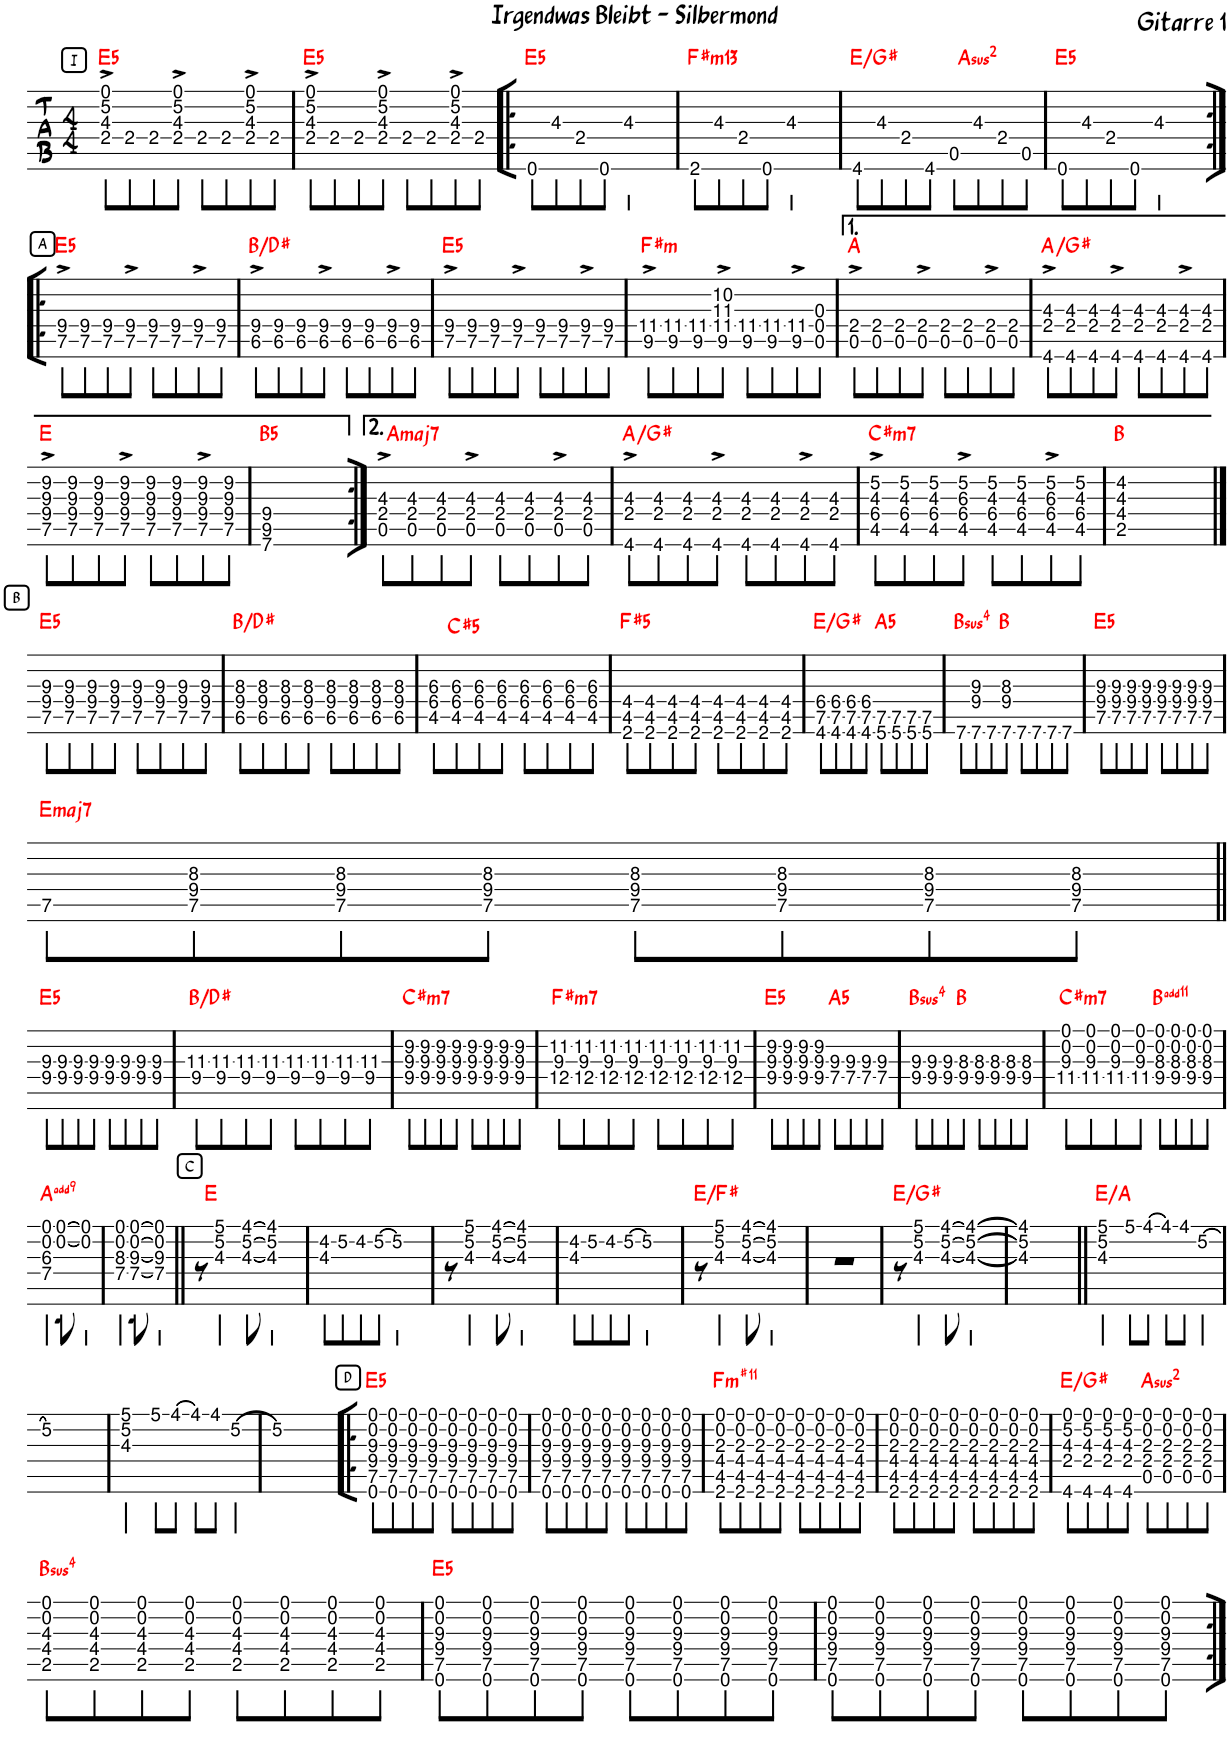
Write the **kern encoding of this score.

**kern	**harte
*part1	*part1
*staff1	*
*I"Elektrische Gitarre	*
*I'E-Git.	*
*stria6	*
*	*
*k[]	*
*M4/4	*
!!LO:REH:place=s1:a:B:rj:fs=7:t=I
=1	=1
!	!LO:H:kt=5
8E\^ 8B\^ 8e\^ 8e\^L	E:(1,5)
8E\	.
8E\	.
8E\^ 8B\^ 8e\^ 8e\^J	.
8E\L	.
8E\	.
8E\^ 8B\^ 8e\^ 8e\^	.
8E\J	.
=2	=2
!	!LO:H:kt=5
8E\^ 8B\^ 8e\^ 8e\^L	E:(1,5)
8E\	.
8E\	.
8E\^ 8B\^ 8e\^ 8e\^J	.
8E\L	.
8E\	.
8E\^ 8B\^ 8e\^ 8e\^	.
8E\J	.
=3!|:	=3!|:
!	!LO:H:kt=5
8EE\L	E:(1,5)
8B\	.
8E\	.
8EE\J	.
2B\	.
=4	=4
!	!LO:H:kt=m13
8FF#\L	F#:min9(11,13)
8B\	.
8E\	.
8EE\J	.
2B\	.
=5	=5
8GG#\L	E:maj/3
8B\	.
8E\	.
8AA-\J	.
!	!LO:H:kt=2
8AA\L	A:(1,2,5)
8B\	.
8E\	.
8AA\J	.
=6	=6
!	!LO:H:kt=5
8EE\L	E:(1,5)
8B\	.
8E\	.
8EE\J	.
2B\	.
!!LO:LB:g=z
!!LO:REH:place=s1:a:B:rj:fs=7:t=A
=7:|!|:	=7:|!|:
!	!LO:H:kt=5
8E\^ 8B\^L	E:(1,5)
8E\ 8B\	.
8E\ 8B\	.
8E\^ 8B\^J	.
8E\ 8B\L	.
8E\ 8B\	.
8E\^ 8B\^	.
8E\ 8B\J	.
=8	=8
8E-\^ 8B\^L	B:maj/3
8E-\ 8B\	.
8E-\ 8B\	.
8E-\^ 8B\^J	.
8E-\ 8B\L	.
8E-\ 8B\	.
8E-\^ 8B\^	.
8E-\ 8B\J	.
=9	=9
!	!LO:H:kt=5
8E\^ 8B\^L	E:(1,5)
8E\ 8B\	.
8E\ 8B\	.
8E\^ 8B\^J	.
8E\ 8B\L	.
8E\ 8B\	.
8E\^ 8B\^	.
8E\ 8B\J	.
=10	=10
!	!LO:H:kt=m
8F#\^ 8c#\^L	F#:min
8F#\ 8c#\	.
8F#\ 8c#\	.
8F#\^ 8c#\^ 8f#\^ 8a\^J	.
8F#\ 8c#\L	.
8F#\ 8c#\	.
8F#\^ 8c#\^	.
8AA\ 8D\ 8G\J	.
=11	=11
8AA\^ 8E\^L	A:maj
8AA\ 8E\	.
8AA\ 8E\	.
8AA\^ 8E\^J	.
8AA\ 8E\L	.
8AA\ 8E\	.
8AA\^ 8E\^	.
8AA\ 8E\J	.
=12	=12
8GG#\^ 8E\^ 8B\^L	A:maj/7
8GG#\ 8E\ 8B\	.
8GG#\ 8E\ 8B\	.
8GG#\^ 8E\^ 8B\^J	.
8GG#\ 8E\ 8B\L	.
8GG#\ 8E\ 8B\	.
8GG#\^ 8E\^ 8B\^	.
8GG#\ 8E\ 8B\J	.
!!LO:LB:g=z
=13	=13
8E\^ 8B\^ 8e\^ 8g#\^L	E:maj
8E\ 8B\ 8e\ 8g#\	.
8E\ 8B\ 8e\ 8g#\	.
8E\^ 8B\^ 8e\^ 8g#\^J	.
8E\ 8B\ 8e\ 8g#\L	.
8E\ 8B\ 8e\ 8g#\	.
8E\^ 8B\^ 8e\^ 8g#\^	.
8E\ 8B\ 8e\ 8g#\J	.
=14	=14
!	!LO:H:kt=5
1BB 1F# 1B	B:(1,5)
=15:|!	=15:|!
!	!LO:H:kt=maj7
8AA\^ 8E\^ 8B\^L	A:maj7
8AA\ 8E\ 8B\	.
8AA\ 8E\ 8B\	.
8AA\^ 8E\^ 8B\^J	.
8AA\ 8E\ 8B\L	.
8AA\ 8E\ 8B\	.
8AA\^ 8E\^ 8B\^	.
8AA\ 8E\ 8B\J	.
=16	=16
8GG#\^ 8E\^ 8B\^L	A:maj/7
8GG#\ 8E\ 8B\	.
8GG#\ 8E\ 8B\	.
8GG#\^ 8E\^ 8B\^J	.
8GG#\ 8E\ 8B\L	.
8GG#\ 8E\ 8B\	.
8GG#\^ 8E\^ 8B\^	.
8GG#\ 8E\ 8B\J	.
=17	=17
!	!LO:H:kt=m7
8D-\^ 8A-\^ 8B\^ 8e\^L	C#:min7
8D-\ 8A-\ 8B\ 8e\	.
8D-\ 8G#\ 8B\ 8e\	.
8D-\^ 8A-\^ 8d-\^ 8e\^J	.
8D-\ 8A-\ 8B\ 8e\L	.
8D-\ 8A-\ 8B\ 8e\	.
8D-\^ 8A-\^ 8d-\^ 8e\^	.
8D-\ 8A-\ 8B\ 8e\J	.
=18	=18
1BB 1F# 1B 1e-	B:maj
!!LO:LB:g=z
!!LO:REH:place=s1:a:B:rj:fs=7:t=B
==19	==19
!	!LO:H:kt=5
8E\ 8B\ 8e\L	E:(1,5)
8E\ 8B\ 8e\	.
8E\ 8B\ 8e\	.
8E\ 8B\ 8e\J	.
8E\ 8B\ 8e\L	.
8E\ 8B\ 8e\	.
8E\ 8B\ 8e\	.
8E\ 8B\ 8e\J	.
=20	=20
8E-\ 8B\ 8e-\L	B:maj/3
8E-\ 8B\ 8e-\	.
8E-\ 8B\ 8e-\	.
8E-\ 8B\ 8e-\J	.
8E-\ 8B\ 8e-\L	.
8E-\ 8B\ 8e-\	.
8E-\ 8B\ 8e-\	.
8E-\ 8B\ 8e-\J	.
=21	=21
!	!LO:H:kt=5
8D-\ 8A-\ 8c#\L	C#:(1,5)
8D-\ 8A-\ 8c#\	.
8D-\ 8A-\ 8c#\	.
8D-\ 8A-\ 8c#\J	.
8D-\ 8A-\ 8c#\L	.
8D-\ 8A-\ 8c#\	.
8D-\ 8A-\ 8c#\	.
8D-\ 8A-\ 8c#\J	.
=22	=22
!	!LO:H:kt=5
8GG-\ 8D-\ 8G-\L	F#:(1,5)
8GG-\ 8D-\ 8G-\	.
8GG-\ 8D-\ 8G-\	.
8GG-\ 8D-\ 8G-\J	.
8GG-\ 8D-\ 8G-\L	.
8GG-\ 8D-\ 8G-\	.
8GG-\ 8D-\ 8G-\	.
8GG-\ 8D-\ 8F#\J	.
=23	=23
8GG#\ 8E\ 8G#\L	E:maj/3
8GG#\ 8E\ 8G#\	.
8GG#\ 8E\ 8G#\	.
8GG#\ 8E\ 8G#\J	.
!	!LO:H:kt=5
8AA\ 8E\L	A:(1,5)
8AA\ 8E\	.
8AA\ 8E\	.
8AA\ 8E\J	.
=24	=24
!	!LO:H:kt=4
8BB\L	B:sus4
8BB\ 8B\ 8e\	.
8BB\	.
8BB\ 8B\ 8e-\J	B:maj
8BB\L	.
8BB\	.
8BB\	.
8BB\J	.
=25	=25
!	!LO:H:kt=5
8E\ 8B\ 8e\L	E:(1,5)
8E\ 8B\ 8e\	.
8E\ 8B\ 8e\	.
8E\ 8B\ 8e\J	.
8E\ 8B\ 8e\L	.
8E\ 8B\ 8e\	.
8E\ 8B\ 8e\	.
8E\ 8B\ 8e\J	.
!!LO:LB:g=z
=26	=26
!	!LO:H:kt=maj7
8E\L	E:maj7
8E\ 8B\ 8e-\	.
8E\ 8B\ 8e-\	.
8E\ 8B\ 8e-\J	.
8E\ 8B\ 8e-\L	.
8E\ 8B\ 8e-\	.
8E\ 8B\ 8e-\	.
8E\ 8B\ 8e-\J	.
!!LO:LB:g=z
=27||	=27||
!	!LO:H:kt=5
8B\ 8e\L	E:(1,5)
8B\ 8e\	.
8B\ 8e\	.
8B\ 8e\J	.
8B\ 8e\L	.
8B\ 8e\	.
8B\ 8e\	.
8B\ 8e\J	.
=28	=28
8B\ 8f#\L	B:maj/3
8B\ 8f#\	.
8B\ 8f#\	.
8B\ 8f#\J	.
8B\ 8f#\L	.
8B\ 8f#\	.
8B\ 8f#\	.
8B\ 8f#\J	.
=29	=29
!	!LO:H:kt=m7
8B\ 8e\ 8g#\L	C#:min7
8B\ 8e\ 8g#\	.
8B\ 8e\ 8g#\	.
8B\ 8e\ 8g#\J	.
8B\ 8e\ 8g#\L	.
8B\ 8e\ 8g#\	.
8B\ 8e\ 8g#\	.
8B\ 8e\ 8g#\J	.
=30	=30
!	!LO:H:kt=m7
8d\ 8e\ 8b-\L	F#:min7
8d\ 8e\ 8b-\	.
8d\ 8e\ 8b-\	.
8d\ 8e\ 8b-\J	.
8d\ 8e\ 8b-\L	.
8d\ 8e\ 8b-\	.
8d\ 8e\ 8b-\	.
8d\ 8e\ 8b-\J	.
=31	=31
!	!LO:H:kt=5
8B\ 8e\ 8g#\L	E:(1,5)
8B\ 8e\ 8g#\	.
8B\ 8e\ 8g#\	.
8B\ 8e\ 8g#\J	.
!	!LO:H:kt=5
8A\ 8e\L	A:(1,5)
8A\ 8e\	.
8A\ 8e\	.
8A\ 8e\J	.
=32	=32
!	!LO:H:kt=4
8B\ 8e\L	B:sus4
8B\ 8e\	.
8B\ 8e\	.
8B\ 8e-\J	B:maj
8B\ 8e-\L	.
8B\ 8e-\	.
8B\ 8e-\	.
8B\ 8e-\J	.
=33	=33
!	!LO:H:kt=m7
8c#\ 8e\ 8B\ 8e\L	C#:min7
8c#\ 8e\ 8B\ 8e\	.
8c#\ 8e\ 8B\ 8e\	.
8c#\ 8e\ 8B\ 8e\J	.
8B\ 8e-\ 8B\ 8e\L	B:maj(11)
8B\ 8e-\ 8B\ 8e\	.
8B\ 8e-\ 8B\ 8e\	.
8B\ 8e-\ 8B\ 8e\J	.
!!LO:LB:g=z
=34	=34
4.A\ 4.c#\ 4.B\ 4.e\	A:maj(9)
[8B\ [8e\	.
2B\] 2e\]	.
=35	=35
4.A\ 4.e-\ 4.B\ 4.e\	.
[8A\ [8e\ [8B\ [8e\	.
2A\] 2e\] 2B\] 2e\]	.
!!LO:REH:place=s1:a:B:rj:fs=7:t=C
=36||	=36||
8r	E:maj
4B\ 4e\ 4a\	.
[8B\ [8e\ [8g#\	.
2B\] 2e\] 2g#\]	.
=37	=37
8B\ 8e-\L	.
8e\	.
8e-\	.
[8e\J	.
2e\]	.
=38	=38
8r	.
4B\ 4e\ 4a\	.
[8B\ [8e\ [8g#\	.
2B\] 2e\] 2g#\]	.
=39	=39
8B\ 8e-\L	.
8e\	.
8e-\	.
[8e\J	.
2e\]	.
=40	=40
8r	E:maj/2
4B\ 4e\ 4a\	.
[8B\ [8e\ [8g#\	.
2B\] 2e\] 2g#\]	.
=41	=41
1r	.
=42	=42
8r	E:maj/3
4B\ 4e\ 4a\	.
[8B\ [8e\ [8g#\	.
2B\_ 2e\_ 2g#\_	.
=43	=43
1B] 1e] 1g#]	.
=44||	=44||
4B\ 4e\ 4a\	E:maj/4
8a\L	.
[8g#\J	.
8g#\L]	.
8g#\J	.
[4e\	.
!!LO:LB:g=z
=45	=45
1e]	.
=46	=46
4B\ 4e\ 4a\	.
8a\L	.
[8g#\J	.
8g#\L]	.
8g#\J	.
[4e\	.
=47	=47
1e]	.
!!LO:REH:place=s1:a:B:rj:fs=7:t=D
=48|!:	=48|!:
!	!LO:H:kt=5
8EE\ 8E\ 8B\ 8e\ 8B\ 8e\L	E:(1,5)
8EE\ 8E\ 8B\ 8e\ 8B\ 8e\	.
8EE\ 8E\ 8B\ 8e\ 8B\ 8e\	.
8EE\ 8E\ 8B\ 8e\ 8B\ 8e\J	.
8EE\ 8E\ 8B\ 8e\ 8B\ 8e\L	.
8EE\ 8E\ 8B\ 8e\ 8B\ 8e\	.
8EE\ 8E\ 8B\ 8e\ 8B\ 8e\	.
8EE\ 8E\ 8B\ 8e\ 8B\ 8e\J	.
=49	=49
8EE\ 8E\ 8B\ 8e\ 8B\ 8e\L	.
8EE\ 8E\ 8B\ 8e\ 8B\ 8e\	.
8EE\ 8E\ 8B\ 8e\ 8B\ 8e\	.
8EE\ 8E\ 8B\ 8e\ 8B\ 8e\J	.
8EE\ 8E\ 8B\ 8e\ 8B\ 8e\L	.
8EE\ 8E\ 8B\ 8e\ 8B\ 8e\	.
8EE\ 8E\ 8B\ 8e\ 8B\ 8e\	.
8EE\ 8E\ 8B\ 8e\ 8B\ 8e\J	.
=50	=50
!	!LO:H:kt=m
8FF#\ 8C#\ 8F#\ 8A\ 8B\ 8e\L	F:min(#11)
8FF#\ 8C#\ 8F#\ 8A\ 8B\ 8e\	.
8FF#\ 8C#\ 8F#\ 8A\ 8B\ 8e\	.
8FF#\ 8C#\ 8F#\ 8A\ 8B\ 8e\J	.
8FF#\ 8C#\ 8F#\ 8A\ 8B\ 8e\L	.
8FF#\ 8C#\ 8F#\ 8A\ 8B\ 8e\	.
8FF#\ 8C#\ 8F#\ 8A\ 8B\ 8e\	.
8FF#\ 8C#\ 8F#\ 8A\ 8B\ 8e\J	.
=51	=51
8FF#\ 8C#\ 8F#\ 8A\ 8B\ 8e\L	.
8FF#\ 8C#\ 8F#\ 8A\ 8B\ 8e\	.
8FF#\ 8C#\ 8F#\ 8A\ 8B\ 8e\	.
8FF#\ 8C#\ 8F#\ 8A\ 8B\ 8e\J	.
8FF#\ 8C#\ 8F#\ 8A\ 8B\ 8e\L	.
8FF#\ 8C#\ 8F#\ 8A\ 8B\ 8e\	.
8FF#\ 8C#\ 8F#\ 8A\ 8B\ 8e\	.
8FF#\ 8C#\ 8F#\ 8A\ 8B\ 8e\J	.
=52	=52
8GG#\ 8E\ 8B\ 8e\ 8e\L	E:maj/3
8GG#\ 8E\ 8B\ 8e\ 8e\	.
8GG#\ 8E\ 8B\ 8e\ 8e\	.
8GG#\ 8E\ 8B\ 8e\ 8e\J	.
!	!LO:H:kt=2
8AA\ 8E\ 8A\ 8B\ 8e\L	A:(1,2,5)
8AA\ 8E\ 8A\ 8B\ 8e\	.
8AA\ 8E\ 8A\ 8B\ 8e\	.
8AA\ 8E\ 8A\ 8B\ 8e\J	.
!!LO:LB:g=z
=53	=53
!	!LO:H:kt=4
8BB\ 8F#\ 8B\ 8B\ 8e\L	B:sus4
8BB\ 8F#\ 8B\ 8B\ 8e\	.
8BB\ 8F#\ 8B\ 8B\ 8e\	.
8BB\ 8F#\ 8B\ 8B\ 8e\J	.
8BB\ 8F#\ 8B\ 8B\ 8e\L	.
8BB\ 8F#\ 8B\ 8B\ 8e\	.
8BB\ 8F#\ 8B\ 8B\ 8e\	.
8BB\ 8F#\ 8B\ 8B\ 8e\J	.
=54	=54
!	!LO:H:kt=5
8EE\ 8E\ 8B\ 8e\ 8B\ 8e\L	E:(1,5)
8EE\ 8E\ 8B\ 8e\ 8B\ 8e\	.
8EE\ 8E\ 8B\ 8e\ 8B\ 8e\	.
8EE\ 8E\ 8B\ 8e\ 8B\ 8e\J	.
8EE\ 8E\ 8B\ 8e\ 8B\ 8e\L	.
8EE\ 8E\ 8B\ 8e\ 8B\ 8e\	.
8EE\ 8E\ 8B\ 8e\ 8B\ 8e\	.
8EE\ 8E\ 8B\ 8e\ 8B\ 8e\J	.
=55	=55
8EE\ 8E\ 8B\ 8e\ 8B\ 8e\L	.
8EE\ 8E\ 8B\ 8e\ 8B\ 8e\	.
8EE\ 8E\ 8B\ 8e\ 8B\ 8e\	.
8EE\ 8E\ 8B\ 8e\ 8B\ 8e\J	.
8EE\ 8E\ 8B\ 8e\ 8B\ 8e\L	.
8EE\ 8E\ 8B\ 8e\ 8B\ 8e\	.
8EE\ 8E\ 8B\ 8e\ 8B\ 8e\	.
8EE\ 8E\ 8B\ 8e\ 8B\ 8e\J	.
=:|!	=:|!
*-	*-
